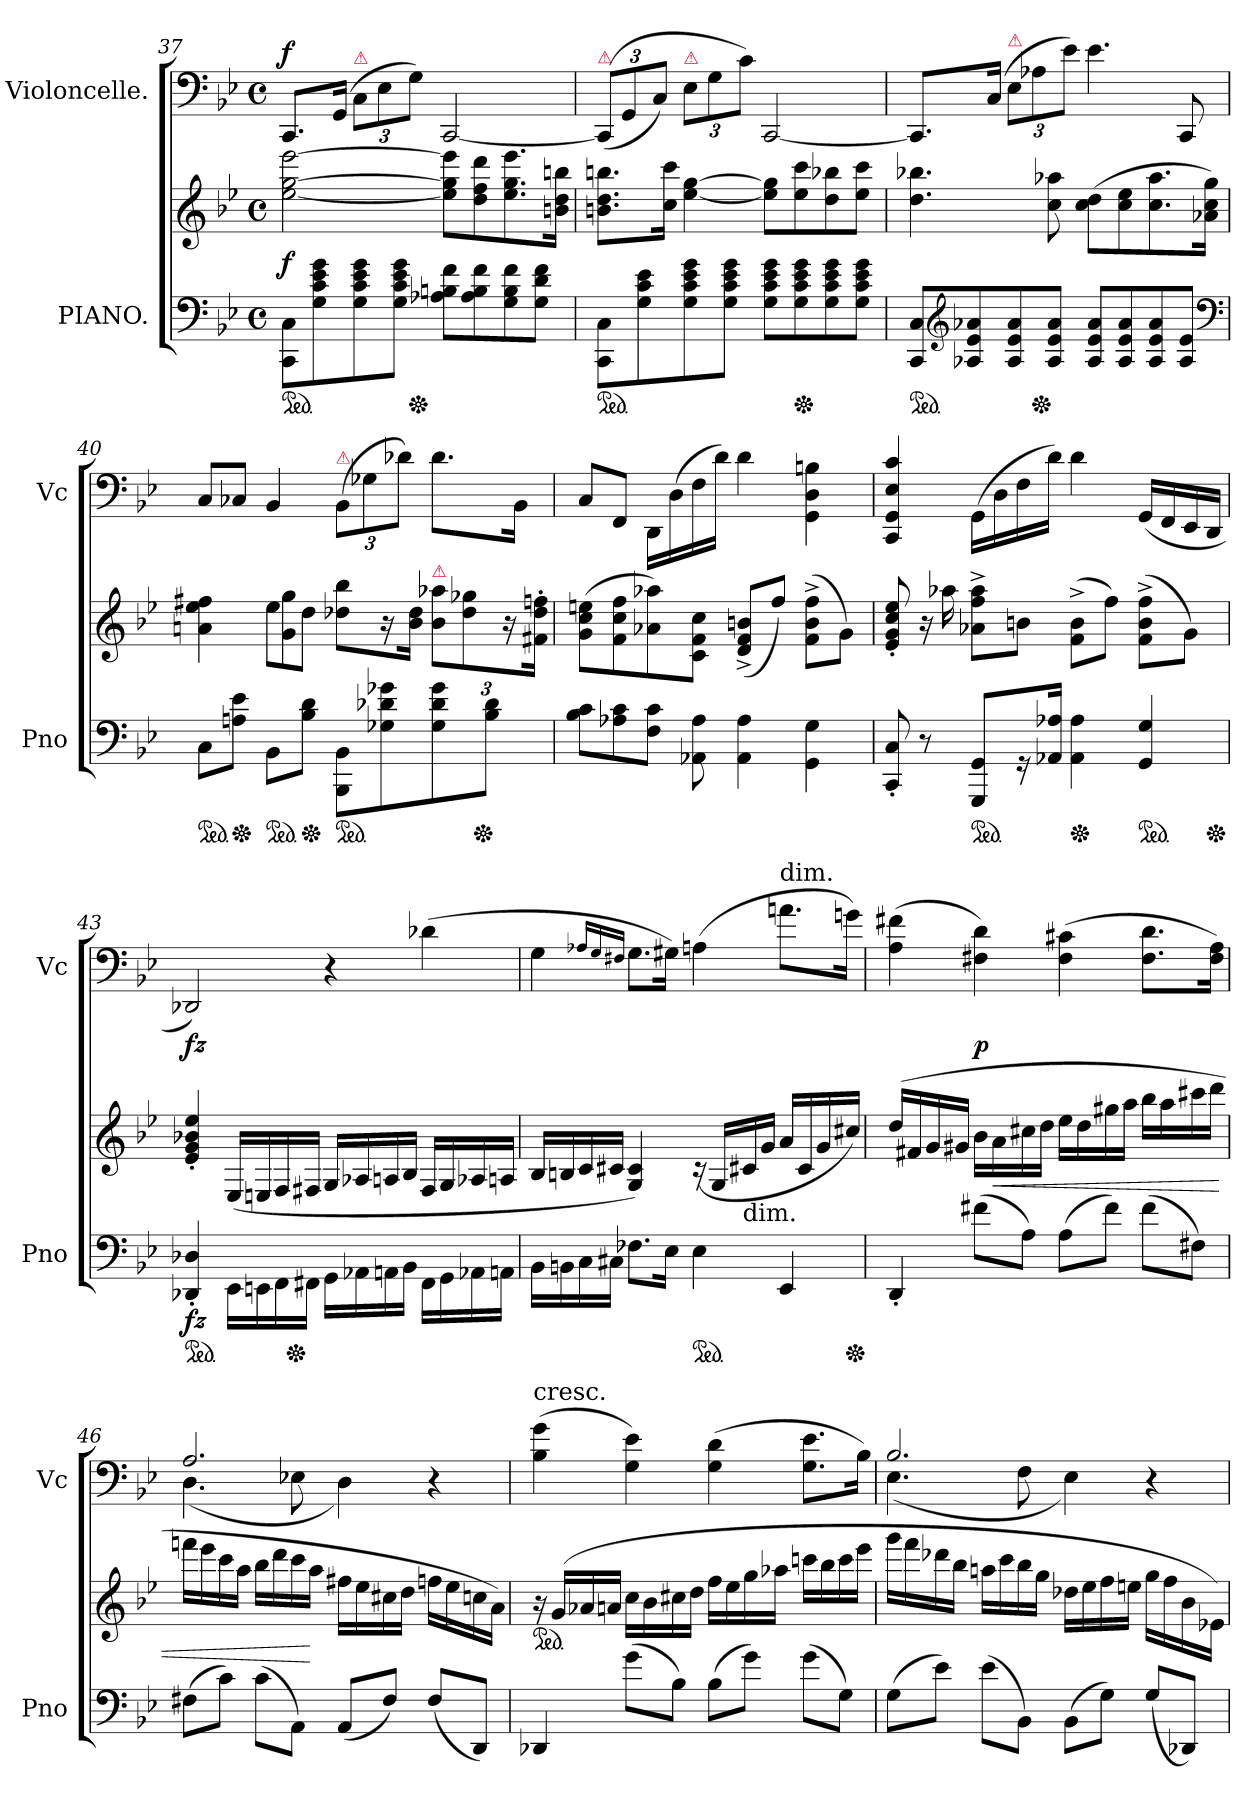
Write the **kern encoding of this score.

**kern	**kern	**dynam	**kern	**dynam
*part2	*part2	*part2	*part1	*part1
*staff3	*staff2	*staff2/3	*staff1	*staff1
*I"PIANO.	*	*	*I"Violoncelle.	*
*I'Pno	*	*	*I'Vc	*
*clefF4	*clefG2	*	*clefF4	*
*k[b-e-]	*k[b-e-]	*	*k[b-e-]	*
*M4/4	*M4/4	*	*M4/4	*
*met(c)	*met(c)	*	*met(c)	*
=37	=37	=37	=37	=37
!	!	!	!	!LO:DY:a
*ped	*	*	*	*
*	*^	*	*	*
8CC 8CL	[2ee- [2gg [2eee-	3ryy	f	8.CC!L	f
8G 8c 8e- 8g	.	.	.	.	.
.	.	.	.	(>16GG!Jk	.
!	!	!	!	!LO:TX:a:color=crimson:t=⚠	!
8G 8c 8e- 8g	.	.	.	12C!L	.
.	.	12ryy	.	12E-!	.
8G 8c 8e- 8gJ	.	.	.	.	.
*Xped	*	*	*	*	*
.	.	3..ryy	.	12G!J)	.
8A-X 8Bn 8fL	8ee-] 8gg] 8eee-]L	.	.	[2CC!	.
8A- 8B 8f	8dd 8ff 8ddd	.	.	.	.
8G 8B 8f	8.ee- 8.gg 8.eee-	.	.	.	.
8G 8d 8fJ	.	.	.	.	.
.	16bn 16dd 16bbnJk	.	.	.	.
=38	=38	=38	=38	=38	=38
!	!	!	!	!LO:TX:a:color=crimson:t=⚠	!
*	*v	*v	*	*	*
*ped	*	*	*	*
8CC 8CL	8.bn 8.dd 8.bbnL	.	(<(>12CC!L]	.
.	.	.	12GG!	.
8G 8c 8e-	.	.	.	.
.	.	.	12C!J)	.
.	16cc 16cccJk	.	.	.
!	!	!	!LO:TX:a:color=crimson:t=⚠	!
8G 8c 8e- 8g	[4ee- [4gg	.	12E-!L	.
.	.	.	12G!	.
8G 8c 8e- 8gJ	.	.	.	.
.	.	.	12c!J)	.
8G 8c 8e- 8gL	8ee-] 8gg]L	.	[2CC!	.
*Xped	*	*	*	*
8G 8c 8e- 8g	8ee- 8ccc	.	.	.
8G 8c 8e- 8g	8dd 8bb-X	.	.	.
8G 8c 8e- 8gJ	8ee- 8cccJ	.	.	.
=39	=39	=39	=39	=39
*ped	*	*	*	*
*	*^	*	*	*
8CC 8CL	4.dd 4.bb-X	3ryy	.	8.CC!L]	.
*clefG2	*	*	*	*	*
8A-X 8e- 8a-X	.	.	.	.	.
.	.	.	.	(>16C!Jk	.
!	!	!	!	!LO:TX:a:color=crimson:t=⚠	!
8A- 8e- 8a-	.	.	.	12E-!L	.
*Xped	*	*	*	*	*
.	.	3%2ryy	.	12A-X!	.
8A- 8e- 8a-J	8cc 8aa-X	.	.	.	.
.	.	.	.	12e-!J)	.
8A- 8e- 8a-L	(>8cc 8ddL	.	.	4.e-!	.
8A- 8e- 8a-	8cc 8ee-	.	.	.	.
8A- 8e- 8a-	8.cc 8.aa-	.	.	.	.
8A- 8e-J	.	.	.	8CC!	.
.	16a-X 16cc 16ggJk)	.	.	.	.
*clefF4	*	*	*	*	*
=40	=40	=40	=40	=40	=40
*ped	*	*	*	*	*
*	*	*^	*	*	*
8CL	4an 4ee- 4ff#X	4rcyy	3%2ryy	.	8C!L	.
*Xped	*	*	*	*	*	*
8An 8e-J	.	.	.	.	8C-X!J	.
*ped	*	*	*	*	*	*
8BB-L	8ee-\L	4g 4gg	.	.	4BB-!	.
*Xped	*	*	*	*	*	*
8B- 8dJ	8ddJ	.	.	.	.	.
!	!	!	!	!	!LO:TX:a:color=crimson:t=⚠	!
*ped	*	*	*	*	*	*
8BBB- 8BB-L	8dd-X\ 8bb-\L	2rAyy	.	.	(>12BB-!L	.
.	.	.	.	.	12G-X!	.
8G-X 8d-X 8g-X	16r	.	.	.	.	.
.	.	.	6ryy	.	12d-X!J)	.
.	16b- 16dd-Jk	.	.	.	.	.
!	!LO:TX:a:color=crimson:t=⚠	!	!	!	!	!
8G- 8d- 8g-	12b-\ 12aa-X\L	.	.	.	8.d-!L	.
.	12dd- 12gg-X	.	48ryy	.	.	.
*Xped	*	*	*	*	*	*
.	.	.	12..ryy	.	.	.
8B- 8d-J	.	.	.	.	.	.
.	24r	.	.	.	.	.
.	.	.	.	.	16BB-!Jk	.
.	24f#X'> 24dd-'> 24ffn'>Jk	.	.	.	.	.
*	*v	*v	*v	*	*	*
=41	=41	=41	=41	=41
8B- 8cL	(>8g 8cc 8eenL	.	8C!L	.
8A-X 8c	8f 8cc 8ff	.	8FF!J	.
8F 8cJ	8a-X 8aa-X)	.	16DD!LL	.
.	.	.	(>16D!	.
8AA-X 8A-	8c 8f 8ccJ	.	16F!	.
.	.	.	16d!JJ)	.
4AA- 4A-	(<8d^</ 8f^</ 8bn^</L	.	4d!	.
.	8ffJ)	.	.	.
4GG\ 4G\	(<8f^< 8b^< 8ff^<L	.	4GG! 4D! 4Bn!	.
.	8gJ)	.	.	.
=42	=42	=42	=42	=42
*	*^	*	*	*
8CC'< 8C'<	8e-'< 8g'< 8cc'< 8ee-'<	2...ryy	.	4CC! 4GG! 4E-! 4c!	.
8r	16r	.	.	.	.
.	16aa-X	.	.	.	.
*ped	*	*	*	*	*
8GGG 8GGL	8a-X^> 8ff^> 8aa-^>L	.	.	(>16GG!LL	.
.	.	.	.	16D!	.
16r	8bnJ	.	.	16F!	.
16AA-X 16A-XJk	.	.	.	16d!JJ)	.
*Xped	*	*	*	*	*
4AA- 4A-	(>8f^> 8b^>L	.	.	4d!	.
.	8ffJ)	.	.	.	.
*ped	*	*	*	*	*
4GG 4G	(>8f^>\ 8b^>\ 8ff^>\L	.	.	(<16GG!LL	.
.	.	.	.	16FF!	.
.	8gJ)	.	.	16EE-!	.
*Xped	*	*	*	*	*
.	.	16ryy	.	16DD!JJ	.
=43	=43	=43	=43	=43	=43
!	!	!	!LO:DY:b=2	!	!
*ped	*	*	*	*	*
4DD-X'< 4D-X'<	4e-'< 4g'< 4b-X'< 4ee-'<	4ryy	fz	2DD-X!)	fz
16EE-\LL	(>16E-/LL	8ryy	.	.	.
16EEn\	16En/	.	.	.	.
16FF\	16F/	32ryy	.	.	.
*Xped	*	*	*	*	*
.	.	2ryy	.	.	.
16FF#XJJ	16F#XJJ	.	.	.	.
16GG\LL	16G/LL	.	.	4r	.
16AA-X	16A-X	.	.	.	.
16AAn\	16An/	.	.	.	.
16BB-\JJ	16B-/JJ	.	.	.	.
16FF#\LL	16F#/LL	.	.	(>4d-X!	.
16GG\	16G/	.	.	.	.
16AA-X	16A-X	.	.	.	.
.	.	16.ryy	.	.	.
16AAn\JJ	16An/JJ	.	.	.	.
*	*v	*v	*	*	*
=44	=44	=44	=44	=44
16BB-\LL	16B-/LL	.	4G!	.
16BBn\	16Bn/	.	.	.
16C\	16c/	.	.	.
16C#XJJ	16c#XJJ	.	.	.
.	.	.	16qqA-X!/LL	.
.	.	.	16qqG!/	.
.	.	.	16qqF#X!/JJ	.
8.F-X\L	4G/ 4c#/)	.	8.G!L	.
16E-\Jk	.	.	16G#X!Jk)	.
*ped	*	*	*	*
4E-	(>16rc	.	(>4An!	.
.	16G/LL	.	.	.
!	!LO:TX:c:t=dim.	!	!	!
.	16c#X	.	.	.
.	16gJJ	.	.	.
!	!	!	!LO:TX:t=dim.	!
4EE-	16aLL	.	8.an!L	.
.	16c#	.	.	.
.	16g	.	.	.
*Xped	*	*	*	*
.	16cc#XJJ)	.	16gn!Jk)	.
=45	=45	=45	=45	=45
4DD'<	(>16ddLL	.	(4A! 4f#X!	.
.	16f#X	.	.	.
.	16g	.	.	.
.	16g#XJJ	.	.	.
(>8f#XL	16b-LL	.	4F#X! 4d!)	p
.	16a	<	.	.
8AJ)	16cc#X	.	.	.
.	16ddJJ	.	.	.
(>8AL	16ee-LL	.	(>4F#! 4c#X!	.
.	16dd	.	.	.
8f#J)	16gg#X	.	.	.
.	16aaJJ	.	.	.
(>8f#L	16bb-LL	.	8.F#! 8.d!L	.
.	16aa	.	.	.
8F#XJ)	16ccc#X	.	.	.
.	16dddJJ	.	16F#! 16A!Jk)	.
=46	=46	=46	=46	=46
*	*	*	*^	*
(>8F#XL	16fffnLL	.	2.A!	(>4.D	.
.	16eee-	.	.	.	.
8cJ)	16ccc	.	.	.	.
.	16aaJJ	.	.	.	.
(>8cL	16bb-LL	.	.	.	.
.	16ddd	.	.	.	.
8AAJ)	16ccc	.	.	8E-X	.
.	16aaJJ	[	.	.	.
(<8AAL	16ff#XLL	.	.	4D)	.
.	16ee-	.	.	.	.
8F#J)	16cc#X	.	.	.	.
.	16ddJJ	.	.	.	.
(<8F#L	16ffnLL	.	4reyy	4r	.
.	16ee-	.	.	.	.
8DDJ)	16ccn	.	.	.	.
.	16aJJ)	.	.	.	.
*	*	*	*v	*v	*
=47	=47	=47	=47	=47
!	!	!	!LO:TX:t=cresc.	!
!	!LO:TX:b:t=cresc.	!	!	!
*	*ped	*	*	*
4DD-X	16r	.	(>4B-! 4g!	.
.	(>16gLL	.	.	.
.	16a-X	.	.	.
.	16anJJ	.	.	.
(>8gL	16ccLL	.	4G! 4e-!)	.
.	16b-	.	.	.
8B-J)	16cc#X	.	.	.
.	16ddJJ	.	.	.
(>8B-L	16ffLL	.	(>4G! 4d!	.
.	16ee-	.	.	.
8gJ)	16gg	.	.	.
.	16aa-XJJ	.	.	.
(>8gL	16cccnLL	.	8.G! 8.e-!L	.
.	16bb-	.	.	.
8GJ)	16ccc	.	.	.
.	16eee-JJ	.	16B-!Jk)	.
=48	=48	=48	=48	=48
*	*	*	*^	*
(>8GL	16gggLL	.	2.B-!	(>4.E-	.
.	16fff	.	.	.	.
8e-J)	16ddd-X	.	.	.	.
.	16bb-JJ	.	.	.	.
(>8e-L	16aanLL	.	.	.	.
.	16ccc	.	.	.	.
8BB-J)	16bb-	.	.	8F	.
.	16ggJJ	.	.	.	.
(>8BB-L	16dd-XLL	.	.	4E-)	.
.	16ee-	.	.	.	.
8GJ)	16ff	.	.	.	.
.	16eenJJ	.	.	.	.
(<8GL	16ggLL	.	4reyy	4r	.
.	16ff	.	.	.	.
8DD-XJ)	16b-	.	.	.	.
.	16e-XJJ)	.	.	.	.
*	*	*	*v	*v	*
=	=	=	=	=
*-	*-	*-	*-	*-
